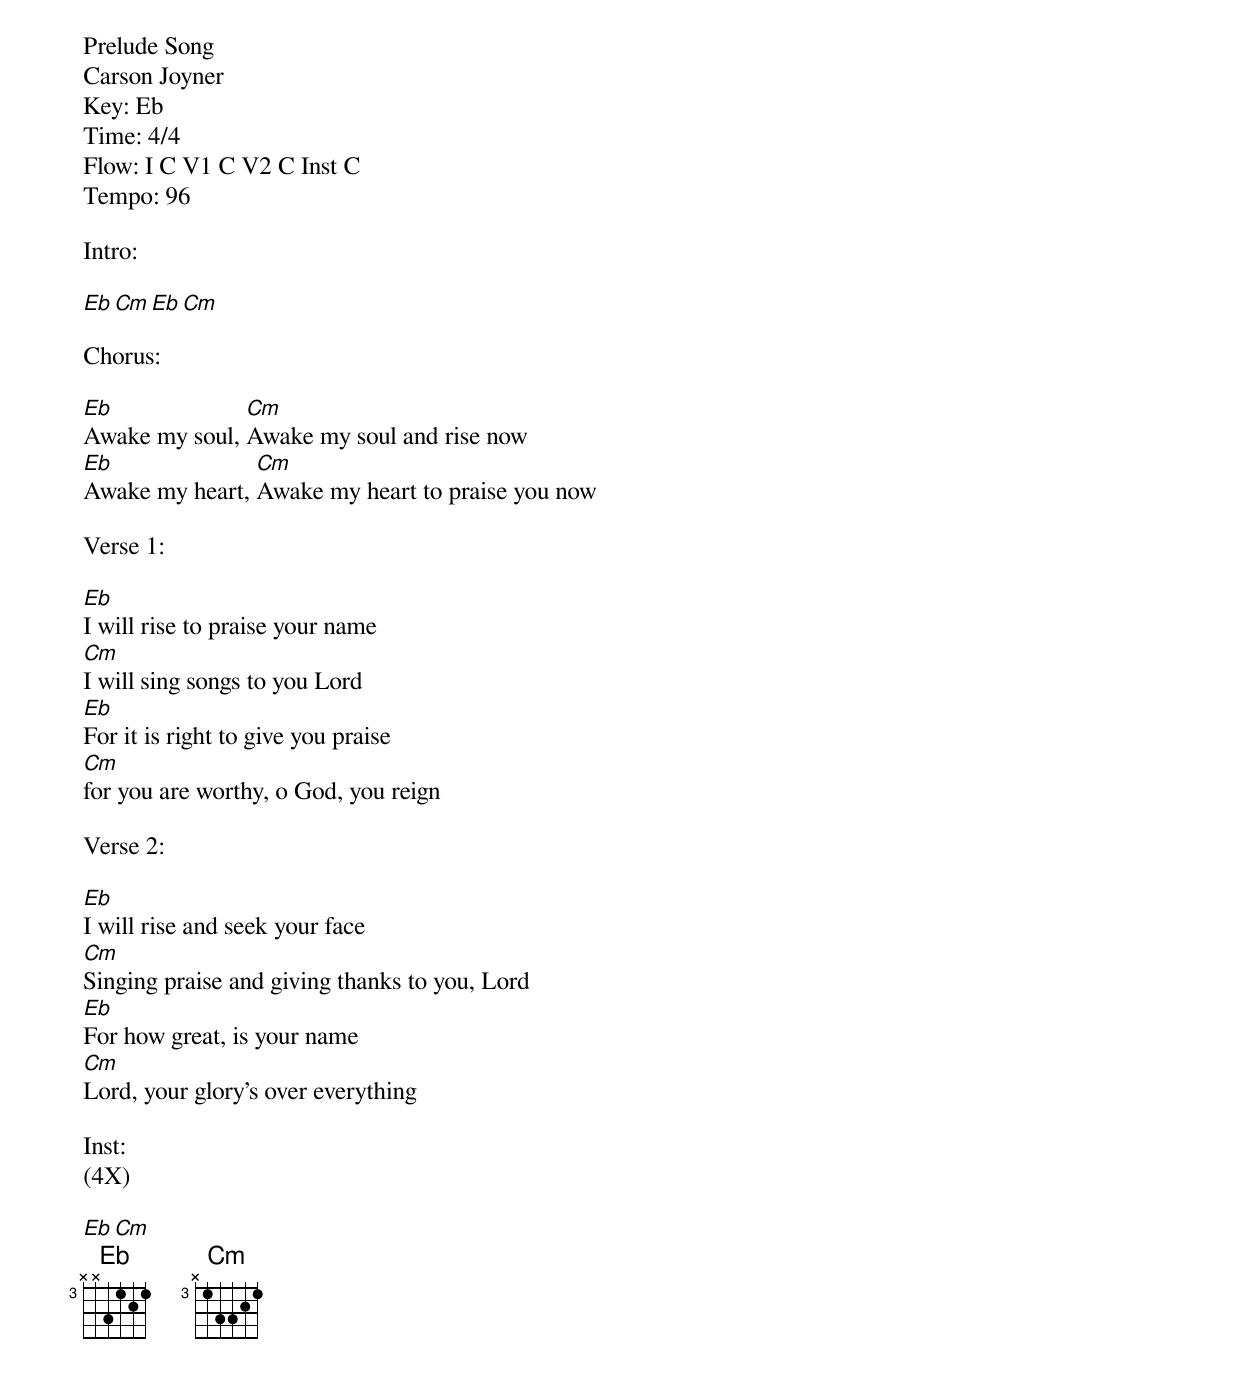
Prelude Song
Carson Joyner
Key: Eb
Time: 4/4
Flow: I C V1 C V2 C Inst C
Tempo: 96

Intro:

[Eb][Cm][Eb][Cm]

Chorus:

[Eb]Awake my soul, [Cm]Awake my soul and rise now
[Eb]Awake my heart, [Cm]Awake my heart to praise you now

Verse 1:

[Eb]I will rise to praise your name
[Cm]I will sing songs to you Lord
[Eb]For it is right to give you praise
[Cm]for you are worthy, o God, you reign

Verse 2:

[Eb]I will rise and seek your face
[Cm]Singing praise and giving thanks to you, Lord
[Eb]For how great, is your name
[Cm]Lord, your glory's over everything

Inst:
(4X)

[Eb][Cm]
